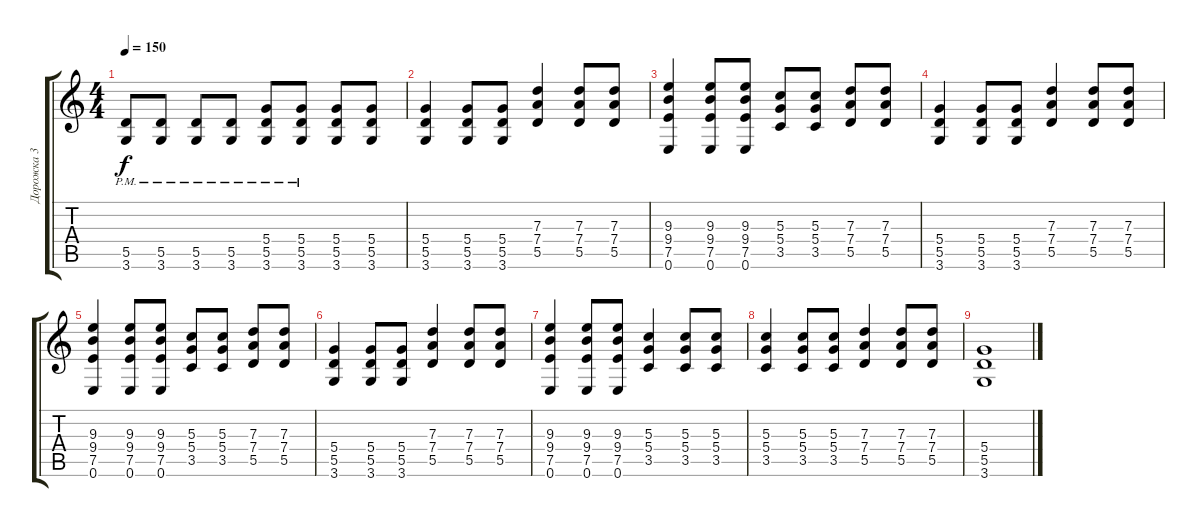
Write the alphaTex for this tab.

\track ("Дорожка 3" "Дорожка 3") {instrument distortionguitar}
\staff {score tabs}
\tuning (E4 B3 G3 D3 A2 E2) {hide}
\ts (4 4)
\tempo 150
\clef g2
\ks c
(5.5{pm} 3.6{pm}).8{dy f} (5.5{pm} 3.6{pm}).8 (5.5{pm} 3.6{pm}).8 (5.5{pm} 3.6{pm}).8 (5.4{pm} 5.5{pm} 3.6{pm}).8 (5.4{pm} 5.5{pm} 3.6{pm}).8 (5.4 5.5 3.6).8 (5.4 5.5 3.6).8 |
(5.4 5.5 3.6).4 (5.4 5.5 3.6).8 (5.4 5.5 3.6).8 (7.3 7.4 5.5).4 (7.3 7.4 5.5).8 (7.3 7.4 5.5).8 |
(9.3 9.4 7.5 0.6).4 (9.3 9.4 7.5 0.6).8 (9.3 9.4 7.5 0.6).8 (5.3 5.4 3.5).8 (5.3 5.4 3.5).8 (7.3 7.4 5.5).8 (7.3 7.4 5.5).8 |
(5.4 5.5 3.6).4 (5.4 5.5 3.6).8 (5.4 5.5 3.6).8 (7.3 7.4 5.5).4 (7.3 7.4 5.5).8 (7.3 7.4 5.5).8 |
(9.3 9.4 7.5 0.6).4 (9.3 9.4 7.5 0.6).8 (9.3 9.4 7.5 0.6).8 (5.3 5.4 3.5).8 (5.3 5.4 3.5).8 (7.3 7.4 5.5).8 (7.3 7.4 5.5).8 |
(5.4 5.5 3.6).4 (5.4 5.5 3.6).8 (5.4 5.5 3.6).8 (7.3 7.4 5.5).4 (7.3 7.4 5.5).8 (7.3 7.4 5.5).8 |
(9.3 9.4 7.5 0.6).4 (9.3 9.4 7.5 0.6).8 (9.3 9.4 7.5 0.6).8 (5.3 5.4 3.5).4 (5.3 5.4 3.5).8 (5.3 5.4 3.5).8 |
(5.3 5.4 3.5).4 (5.3 5.4 3.5).8 (5.3 5.4 3.5).8 (7.3 7.4 5.5).4 (7.3 7.4 5.5).8 (7.3 7.4 5.5).8 |
(5.4 5.5 3.6).1
